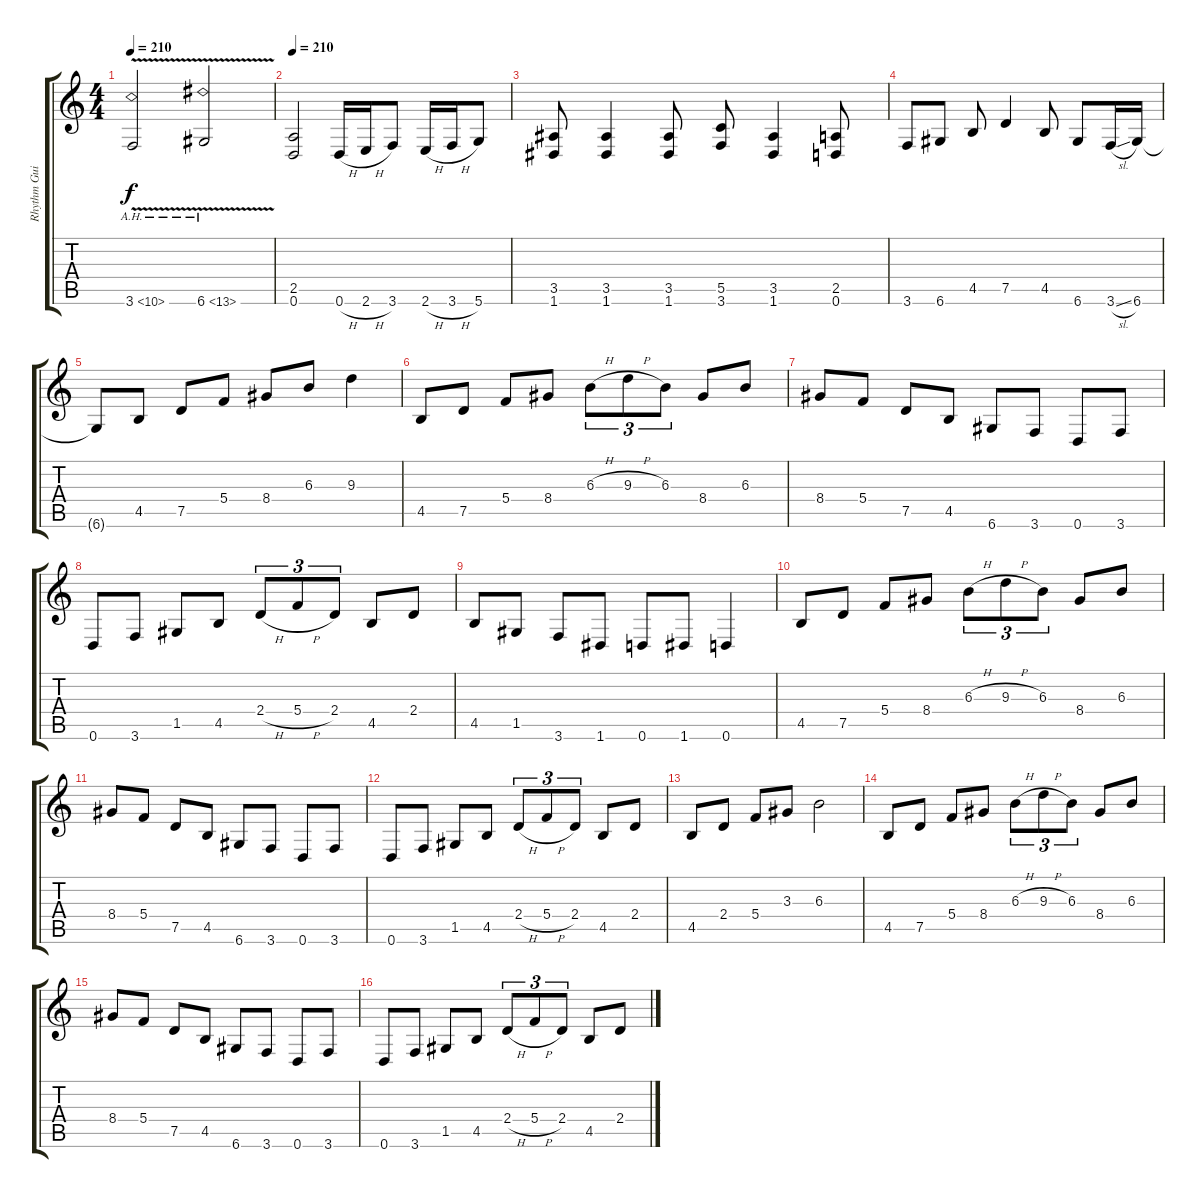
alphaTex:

\track ("Rhythm Guitar" "Rhythm Gui") {instrument distortionguitar}
\staff {score tabs}
\tuning (D4 A3 F3 C3 G2 D2) {hide}
\ts (4 4)
\tempo 210
\clef g2
\ks c
3.6{ah 7 v}.2{dy f} 6.6{ah 7 v}.2 |
\tempo 210
(2.5 0.6).2 0.6{h}.16 2.6{h}.16 3.6.8 2.6{h}.16 3.6{h}.16 5.6.8 |
(3.5 1.6).8 (3.5 1.6).4 (3.5 1.6).8 (5.5 3.6).8 (3.5 1.6).4 (2.5 0.6).8 |
3.6.8 6.6.8 4.5.8 7.5.4 4.5.8 6.6.8 3.6{sl}.16 6.6.16 |
6.6{t}.8 4.5.8 7.5.8 5.4.8 8.4.8 6.3.8 9.3.4 |
4.5.8 7.5.8 5.4.8 8.4.8 6.3{h}.8{tu (3 2)} 9.3{h}.8{tu (3 2)} 6.3.8{tu (3 2)} 8.4.8 6.3.8 |
8.4.8 5.4.8 7.5.8 4.5.8 6.6.8 3.6.8 0.6.8 3.6.8 |
0.6.8 3.6.8 1.5.8 4.5.8 2.4{h}.8{tu (3 2)} 5.4{h}.8{tu (3 2)} 2.4.8{tu (3 2)} 4.5.8 2.4.8 |
4.5.8 1.5.8 3.6.8 1.6.8 0.6.8 1.6.8 0.6.4 |
4.5.8 7.5.8 5.4.8 8.4.8 6.3{h}.8{tu (3 2)} 9.3{h}.8{tu (3 2)} 6.3.8{tu (3 2)} 8.4.8 6.3.8 |
8.4.8 5.4.8 7.5.8 4.5.8 6.6.8 3.6.8 0.6.8 3.6.8 |
0.6.8 3.6.8 1.5.8 4.5.8 2.4{h}.8{tu (3 2)} 5.4{h}.8{tu (3 2)} 2.4.8{tu (3 2)} 4.5.8 2.4.8 |
4.5.8 2.4.8 5.4.8 3.3.8 6.3.2 |
4.5.8 7.5.8 5.4.8 8.4.8 6.3{h}.8{tu (3 2)} 9.3{h}.8{tu (3 2)} 6.3.8{tu (3 2)} 8.4.8 6.3.8 |
8.4.8 5.4.8 7.5.8 4.5.8 6.6.8 3.6.8 0.6.8 3.6.8 |
0.6.8 3.6.8 1.5.8 4.5.8 2.4{h}.8{tu (3 2)} 5.4{h}.8{tu (3 2)} 2.4.8{tu (3 2)} 4.5.8 2.4.8
